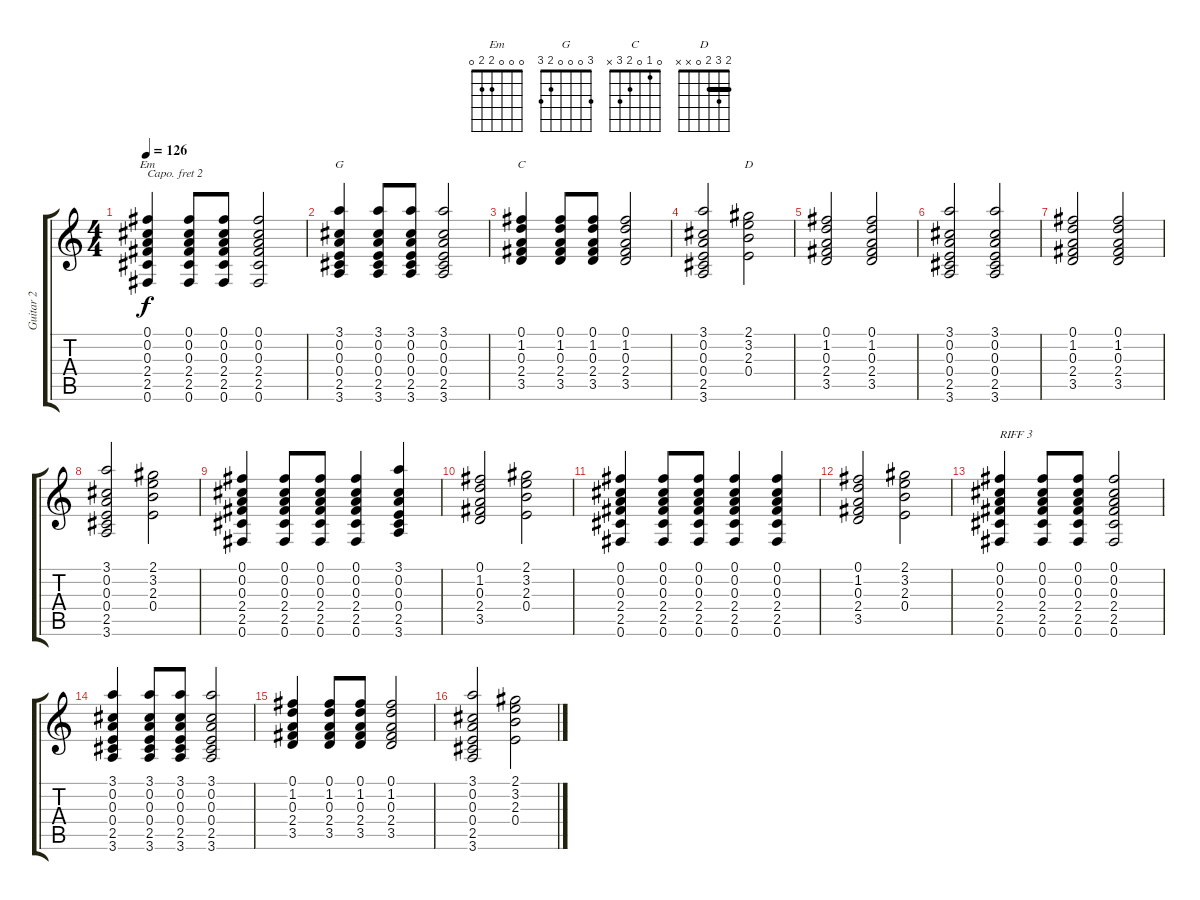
\track ("Guitar 2" "Guitar 2") {instrument acousticguitarsteel}
\staff {score tabs}
\capo 2
\tuning (E4 B3 G3 D3 A2 E2) {hide}
\chord ("Em" 0 0 0 2 2 0)
\chord ("G" 3 0 0 0 2 3)
\chord ("C" 0 1 0 2 3 x)
\chord ("D" 2 3 2 0 x x) {barre 2}
\ts (4 4)
\tempo 126
\clef g2
\ks c
(0.1 0.2 0.3 2.4 2.5 0.6).4{ch "Em" dy f} (0.1 0.2 0.3 2.4 2.5 0.6).8 (0.1 0.2 0.3 2.4 2.5 0.6).8 (0.1 0.2 0.3 2.4 2.5 0.6).2 |
(3.1 0.2 0.3 0.4 2.5 3.6).4{ch "G"} (3.1 0.2 0.3 0.4 2.5 3.6).8 (3.1 0.2 0.3 0.4 2.5 3.6).8 (3.1 0.2 0.3 0.4 2.5 3.6).2 |
(0.1 1.2 0.3 2.4 3.5).4{ch "C"} (0.1 1.2 0.3 2.4 3.5).8 (0.1 1.2 0.3 2.4 3.5).8 (0.1 1.2 0.3 2.4 3.5).2 |
(3.1 0.2 0.3 0.4 2.5 3.6).2 (2.1 3.2 2.3 0.4).2{ch "D"} |
(0.1 1.2 0.3 2.4 3.5).2 (0.1 1.2 0.3 2.4 3.5).2 |
(3.1 0.2 0.3 0.4 2.5 3.6).2 (3.1 0.2 0.3 0.4 2.5 3.6).2 |
(0.1 1.2 0.3 2.4 3.5).2 (0.1 1.2 0.3 2.4 3.5).2 |
(3.1 0.2 0.3 0.4 2.5 3.6).2 (2.1 3.2 2.3 0.4).2 |
(0.1 0.2 0.3 2.4 2.5 0.6).4 (0.1 0.2 0.3 2.4 2.5 0.6).8 (0.1 0.2 0.3 2.4 2.5 0.6).8 (0.1 0.2 0.3 2.4 2.5 0.6).4 (3.1 0.2 0.3 0.4 2.5 3.6).4 |
(0.1 1.2 0.3 2.4 3.5).2 (2.1 3.2 2.3 0.4).2 |
(0.1 0.2 0.3 2.4 2.5 0.6).4 (0.1 0.2 0.3 2.4 2.5 0.6).8 (0.1 0.2 0.3 2.4 2.5 0.6).8 (0.1 0.2 0.3 2.4 2.5 0.6).4 (0.1 0.2 0.3 2.4 2.5 0.6).4 |
(0.1 1.2 0.3 2.4 3.5).2 (2.1 3.2 2.3 0.4).2 |
(0.1 0.2 0.3 2.4 2.5 0.6).4{txt "RIFF 3"} (0.1 0.2 0.3 2.4 2.5 0.6).8 (0.1 0.2 0.3 2.4 2.5 0.6).8 (0.1 0.2 0.3 2.4 2.5 0.6).2 |
(3.1 0.2 0.3 0.4 2.5 3.6).4 (3.1 0.2 0.3 0.4 2.5 3.6).8 (3.1 0.2 0.3 0.4 2.5 3.6).8 (3.1 0.2 0.3 0.4 2.5 3.6).2 |
(0.1 1.2 0.3 2.4 3.5).4 (0.1 1.2 0.3 2.4 3.5).8 (0.1 1.2 0.3 2.4 3.5).8 (0.1 1.2 0.3 2.4 3.5).2 |
(3.1 0.2 0.3 0.4 2.5 3.6).2 (2.1 3.2 2.3 0.4).2
